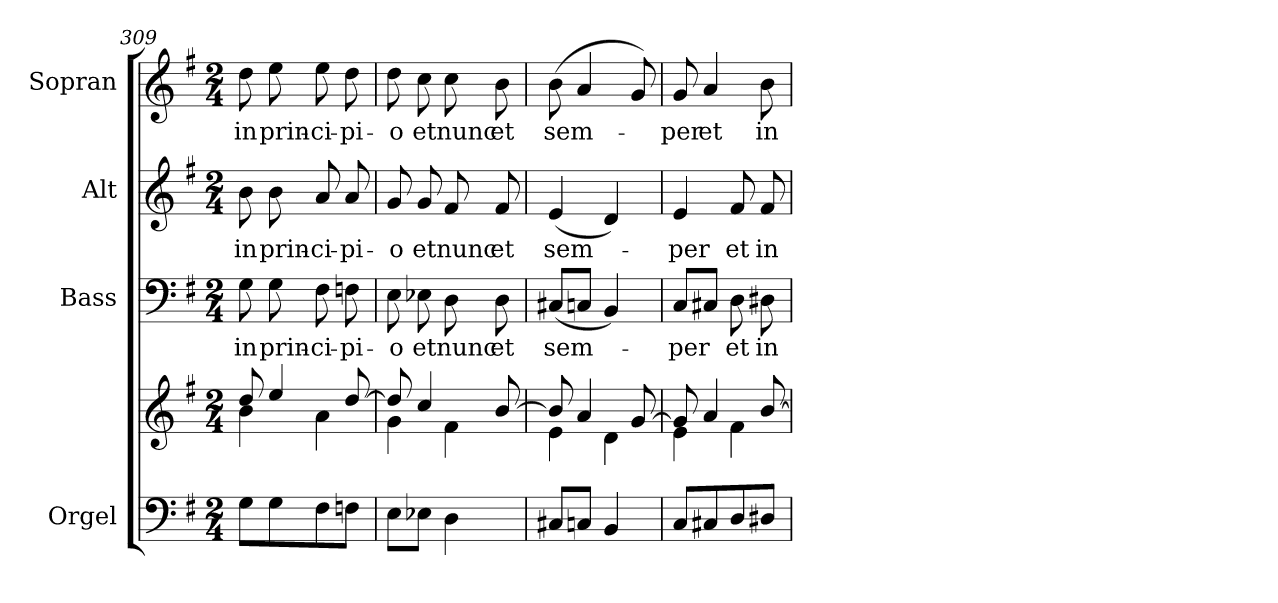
**kern	**kern	**kern	**text	**kern	**text	**kern	**text
*part4	*part4	*part3	*part3	*part2	*part2	*part1	*part1
*staff5	*staff4	*staff3	*staff3	*staff2	*staff2	*staff1	*staff1
*I"Orgel	*	*I"Bass	*	*I"Alt	*	*I"Sopran	*
*I'Org.	*	*I'B.	*	*I'A.	*	*I'S.	*
*clefF4	*clefG2	*clefF4	*	*clefG2	*	*clefG2	*
*k[f#]	*k[f#]	*k[f#]	*	*k[f#]	*	*k[f#]	*
*G:	*G:	*G:	*	*G:	*	*G:	*
*M2/4	*M2/4	*M2/4	*	*M2/4	*	*M2/4	*
=309	=309	=309	=309	=309	=309	=309	=309
*	*^	*	*	*	*	*	*
!	!	!	!	!LO:LY:b	!	!LO:LY:b	!	!LO:LY:b
8G\L	8dd/	4b\	8G\	in	8b\	in	8dd\	in
!	!	!	!	!LO:LY:b	!	!LO:LY:b	!	!LO:LY:b
8G\	4ee/	.	8G\	prin-	8b\	prin-	8ee\	prin-
!	!	!	!	!LO:LY:b	!	!LO:LY:b	!	!LO:LY:b
8F#\	.	4a\	8F#\	-ci-	8a/	-ci-	8ee\	-ci-
!	!	!	!	!LO:LY:b	!	!LO:LY:b	!	!LO:LY:b
8Fn\J	[>8dd/	.	8Fn\	-pi-	8a/	-pi-	8dd\	-pi-
=310	=310	=310	=310	=310	=310	=310	=310	=310
!	!	!	!	!LO:LY:b	!	!LO:LY:b	!	!LO:LY:b
8E\L	8dd/]	4g\	8E\	-o	8g/	-o	8dd\	-o
!	!	!	!	!LO:LY:b	!	!LO:LY:b	!	!LO:LY:b
8E-X\J	4cc/	.	8E-X\	et	8g/	et	8cc\	et
!	!	!	!	!LO:LY:b	!	!LO:LY:b	!	!LO:LY:b
4D\	.	4f#\	8D\	nunc	8f#/	nunc	8cc\	nunc
!	!	!	!	!LO:LY:b	!	!LO:LY:b	!	!LO:LY:b
.	[>8b/	.	8D\	et	8f#/	et	8b\	et
!!LO:PB:g=z
=311	=311	=311	=311	=311	=311	=311	=311	=311
!	!	!	!	!LO:LY:b	!	!LO:LY:b	!	!LO:LY:b
8C#X/L	8b/]	4e\	(<8C#X/L	sem-	(<4e/	sem-	(>8b\	sem-
8Cn/J	4a/	.	8Cn/J	.	.	.	4a/	.
4BB/	.	4d\	4BB/)	.	4d/)	.	.	.
.	[>8g/	.	.	.	.	.	8g/)	.
=312	=312	=312	=312	=312	=312	=312	=312	=312
!	!	!	!	!LO:LY:b	!	!LO:LY:b	!	!LO:LY:b
8C/L	8g/]	4e\	8C/L	-per	4e/	-per	8g/	-per
!	!	!	!	!	!	!	!	!LO:LY:b
8C#X/	4a/	.	8C#X/J	.	.	.	4a/	et
!	!	!	!	!LO:LY:b	!	!LO:LY:b	!	!
8D/	.	4f#\	8D\	et	8f#/	et	.	.
!	!	!	!	!LO:LY:b	!	!LO:LY:b	!	!LO:LY:b
8D#X/J	[>8b/	.	8D#X\	in	8f#/	in	8b\	in
*	*v	*v	*	*	*	*	*	*
=	=	=	=	=	=	=	=
*-	*-	*-	*-	*-	*-	*-	*-
